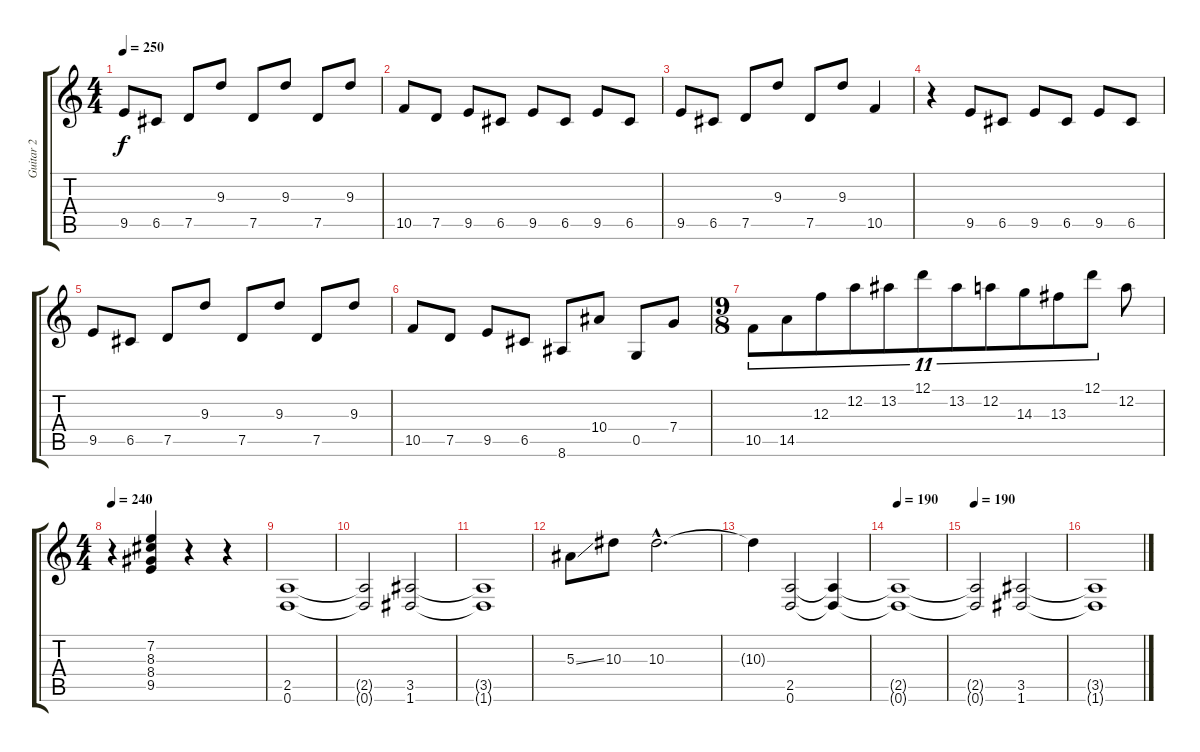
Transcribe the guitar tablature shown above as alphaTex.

\track ("Guitar 2" "Guitar 2") {instrument distortionguitar}
\staff {score tabs}
\tuning (D4 A3 F3 C3 G2 D2) {hide}
\ts (4 4)
\tempo 250
\clef g2
\ks c
9.5.8{dy f} 6.5.8 7.5.8 9.3.8 7.5.8 9.3.8 7.5.8 9.3.8 |
10.5.8 7.5.8 9.5.8 6.5.8 9.5.8 6.5.8 9.5.8 6.5.8 |
9.5.8 6.5.8 7.5.8 9.3.8 7.5.8 9.3.8 10.5.4 |
r.4 9.5.8 6.5.8 9.5.8 6.5.8 9.5.8 6.5.8 |
9.5.8 6.5.8 7.5.8 9.3.8 7.5.8 9.3.8 7.5.8 9.3.8 |
10.5.8 7.5.8 9.5.8 6.5.8 8.6.8 10.4.8 0.5.8 7.4.8 |
\ts (9 8)
10.5.8{tu (11 8)} 14.5.8{tu (11 8)} 12.3.8{tu (11 8)} 12.2.8{tu (11 8)} 13.2.8{tu (11 8)} 12.1.8{tu (11 8)} 13.2.8{tu (11 8)} 12.2.8{tu (11 8)} 14.3.8{tu (11 8)} 13.3.8{tu (11 8)} 12.1.8{tu (11 8)} 12.2.8 |
\ts (4 4)
\tempo 240
r.4 (7.2 8.3 8.4 9.5).4 r.4 r.4 |
(2.5 0.6).1 |
(2.5{t} 0.6{t}).2 (3.5 1.6).2 |
(3.5{t} 1.6{t}).1 |
5.3{ss}.8 10.3.8 10.3{hac}.2{d} |
10.3{t}.4 (2.5 0.6).2 (2.5{t} 0.6{t}).4 |
\tempo 190
(2.5{t} 0.6{t}).1 |
\tempo 190
(2.5{t} 0.6{t}).2 (3.5 1.6).2 |
(3.5{t} 1.6{t}).1
